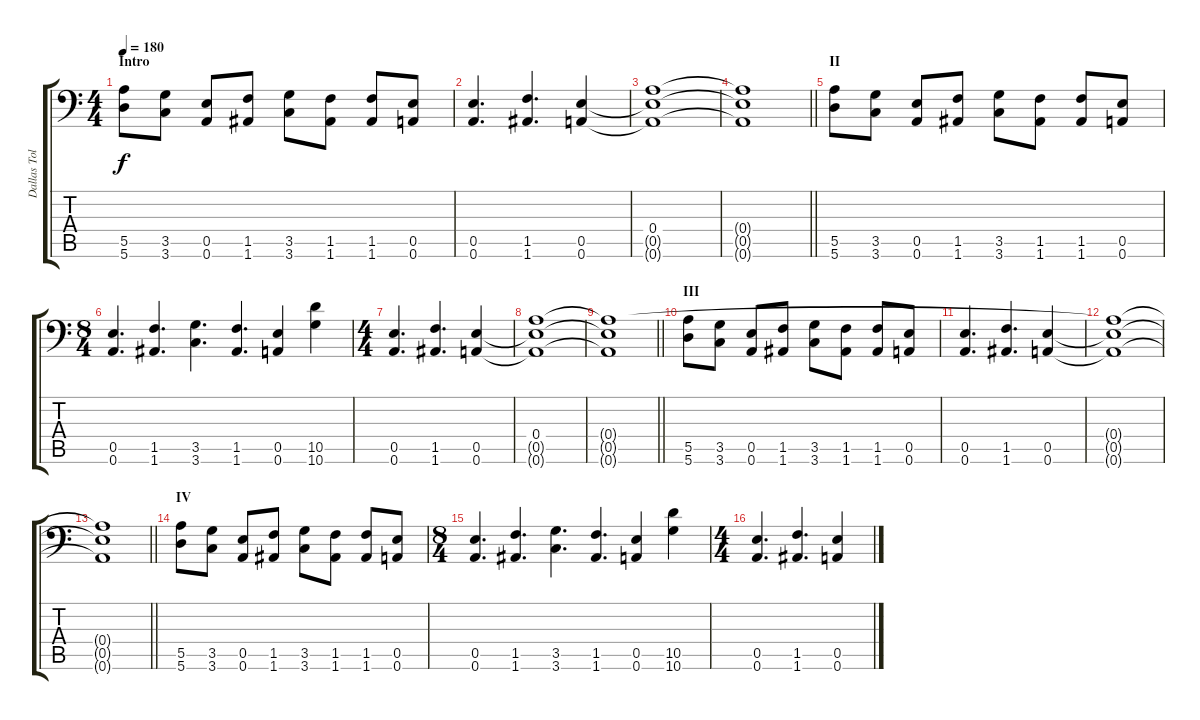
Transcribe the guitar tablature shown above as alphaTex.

\track ("Dallas Toller-Wade" "Dallas Tol") {instrument distortionguitar}
\staff {score tabs}
\tuning (B3 Gb3 D3 A2 E2 A1) {hide}
\ts (4 4)
\section ("" "Intro")
\tempo 180
\clef f4
\ks c
(5.5 5.6).8{dy f instrument distortionguitar} (3.5 3.6).8 (0.5 0.6).8 (1.5 1.6).8 (3.5 3.6).8 (1.5 1.6).8 (1.5 1.6).8 (0.5 0.6).8 |
(0.5 0.6).4{d} (1.5 1.6).4{d} (0.5 0.6).4 |
(0.4 0.5{t} 0.6{t}).1 |
\barLineRight lightlight
(0.4{t} 0.5{t} 0.6{t}).1 |
\section ("" "II")
(5.5 5.6).8 (3.5 3.6).8 (0.5 0.6).8 (1.5 1.6).8 (3.5 3.6).8 (1.5 1.6).8 (1.5 1.6).8 (0.5 0.6).8 |
\ts (8 4)
(0.5 0.6).4{d} (1.5 1.6).4{d} (3.5 3.6).4{d} (1.5 1.6).4{d} (0.5 0.6).4 (10.5 10.6).4 |
\ts (4 4)
(0.5 0.6).4{d} (1.5 1.6).4{d} (0.5 0.6).4 |
(0.4 0.5{t} 0.6{t}).1 |
\barLineRight lightlight
(0.4{t} 0.5{t} 0.6{t}).1 |
\section ("" "III")
(5.5 5.6).8 (3.5 3.6).8 (0.5 0.6).8 (1.5 1.6).8 (3.5 3.6).8 (1.5 1.6).8 (1.5 1.6).8 (0.5 0.6).8 |
(0.5 0.6).4{d} (1.5 1.6).4{d} (0.5 0.6).4 |
(0.4{t} 0.5{t} 0.6{t}).1 |
\barLineRight lightlight
(0.4{t} 0.5{t} 0.6{t}).1 |
\section ("" "IV")
(5.5 5.6).8 (3.5 3.6).8 (0.5 0.6).8 (1.5 1.6).8 (3.5 3.6).8 (1.5 1.6).8 (1.5 1.6).8 (0.5 0.6).8 |
\ts (8 4)
(0.5 0.6).4{d} (1.5 1.6).4{d} (3.5 3.6).4{d} (1.5 1.6).4{d} (0.5 0.6).4 (10.5 10.6).4 |
\ts (4 4)
(0.5 0.6).4{d} (1.5 1.6).4{d} (0.5 0.6).4
